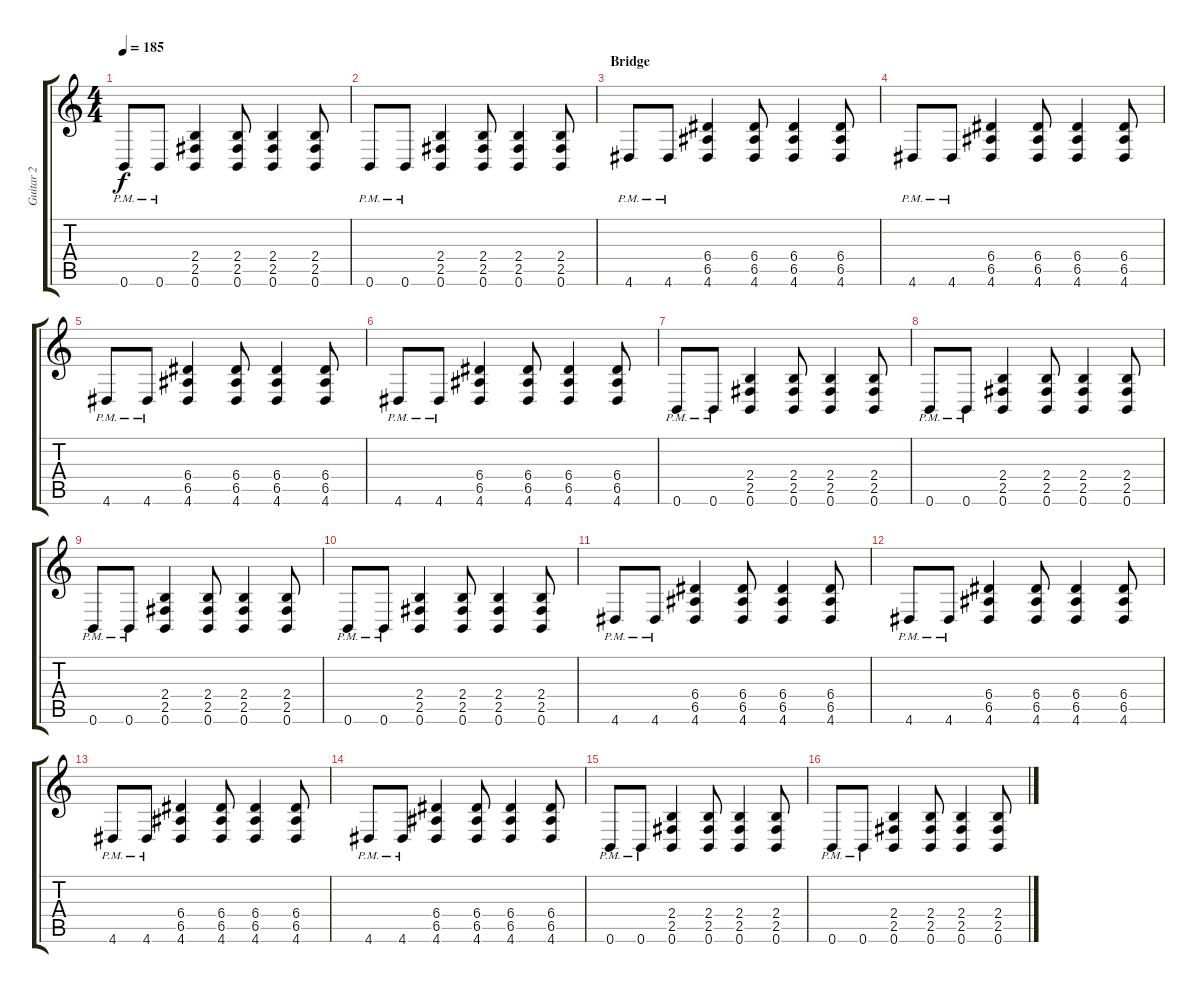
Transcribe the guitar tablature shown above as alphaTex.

\track ("Guitar 2" "Guitar 2") {instrument distortionguitar}
\staff {score tabs}
\tuning (B3 Gb3 D3 A2 E2 B1) {hide}
\ts (4 4)
\tempo 185
\clef g2
\ks c
0.6{pm}.8{dy f} 0.6{pm}.8 (2.4 2.5 0.6).4 (2.4 2.5 0.6).8 (2.4 2.5 0.6).4 (2.4 2.5 0.6).8 |
0.6{pm}.8 0.6{pm}.8 (2.4 2.5 0.6).4 (2.4 2.5 0.6).8 (2.4 2.5 0.6).4 (2.4 2.5 0.6).8 |
\section ("" "Bridge")
4.6{pm}.8 4.6{pm}.8 (6.4 6.5 4.6).4 (6.4 6.5 4.6).8 (6.4 6.5 4.6).4 (6.4 6.5 4.6).8 |
4.6{pm}.8 4.6{pm}.8 (6.4 6.5 4.6).4 (6.4 6.5 4.6).8 (6.4 6.5 4.6).4 (6.4 6.5 4.6).8 |
4.6{pm}.8 4.6{pm}.8 (6.4 6.5 4.6).4 (6.4 6.5 4.6).8 (6.4 6.5 4.6).4 (6.4 6.5 4.6).8 |
4.6{pm}.8 4.6{pm}.8 (6.4 6.5 4.6).4 (6.4 6.5 4.6).8 (6.4 6.5 4.6).4 (6.4 6.5 4.6).8 |
0.6{pm}.8 0.6{pm}.8 (2.4 2.5 0.6).4 (2.4 2.5 0.6).8 (2.4 2.5 0.6).4 (2.4 2.5 0.6).8 |
0.6{pm}.8 0.6{pm}.8 (2.4 2.5 0.6).4 (2.4 2.5 0.6).8 (2.4 2.5 0.6).4 (2.4 2.5 0.6).8 |
0.6{pm}.8 0.6{pm}.8 (2.4 2.5 0.6).4 (2.4 2.5 0.6).8 (2.4 2.5 0.6).4 (2.4 2.5 0.6).8 |
0.6{pm}.8 0.6{pm}.8 (2.4 2.5 0.6).4 (2.4 2.5 0.6).8 (2.4 2.5 0.6).4 (2.4 2.5 0.6).8 |
4.6{pm}.8 4.6{pm}.8 (6.4 6.5 4.6).4 (6.4 6.5 4.6).8 (6.4 6.5 4.6).4 (6.4 6.5 4.6).8 |
4.6{pm}.8 4.6{pm}.8 (6.4 6.5 4.6).4 (6.4 6.5 4.6).8 (6.4 6.5 4.6).4 (6.4 6.5 4.6).8 |
4.6{pm}.8 4.6{pm}.8 (6.4 6.5 4.6).4 (6.4 6.5 4.6).8 (6.4 6.5 4.6).4 (6.4 6.5 4.6).8 |
4.6{pm}.8 4.6{pm}.8 (6.4 6.5 4.6).4 (6.4 6.5 4.6).8 (6.4 6.5 4.6).4 (6.4 6.5 4.6).8 |
0.6{pm}.8 0.6{pm}.8 (2.4 2.5 0.6).4 (2.4 2.5 0.6).8 (2.4 2.5 0.6).4 (2.4 2.5 0.6).8 |
0.6{pm}.8 0.6{pm}.8 (2.4 2.5 0.6).4 (2.4 2.5 0.6).8 (2.4 2.5 0.6).4 (2.4 2.5 0.6).8
